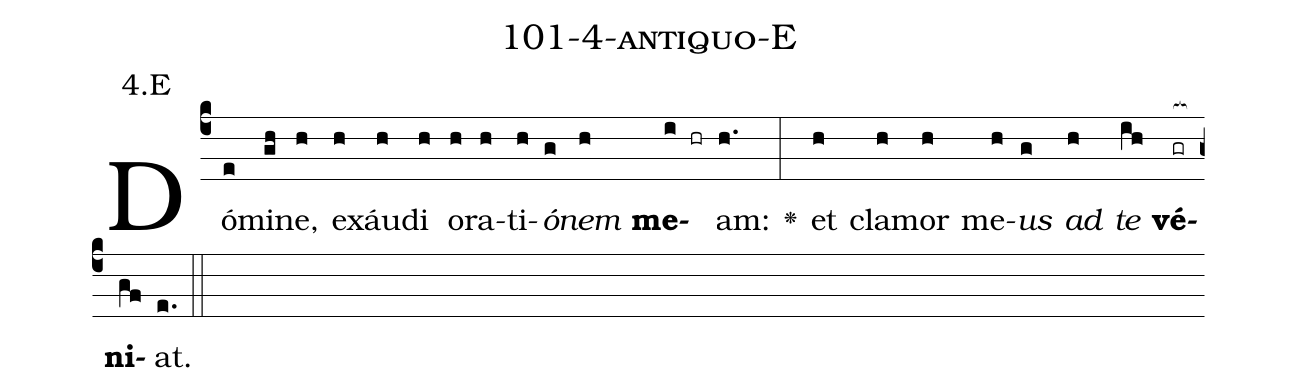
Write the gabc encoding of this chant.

name: 101-4-antiquo-E;
annotation: 4.E;
%%
(c4)Dó(e)mi(gh)ne,(h) ex(h)áu(h)di(h) o(h)ra(h)ti(h)<i>ó</i>(g)<i>nem</i>(h) <b>me</b>(i hr)am:(h.) <v>\greheightstar</v>(:) et(h) cla(h)mor(h) me(h)<i>us</i>(g) <i>ad</i>(h) <i>te</i>(ih) <b>vé</b>(gr[ocb:1{])<b>ni</b>(gf[ocb:0}])at.(e.) (::)


%E(h) u(g) o(h) u(ih) a(gf) e.(e.) (::)
